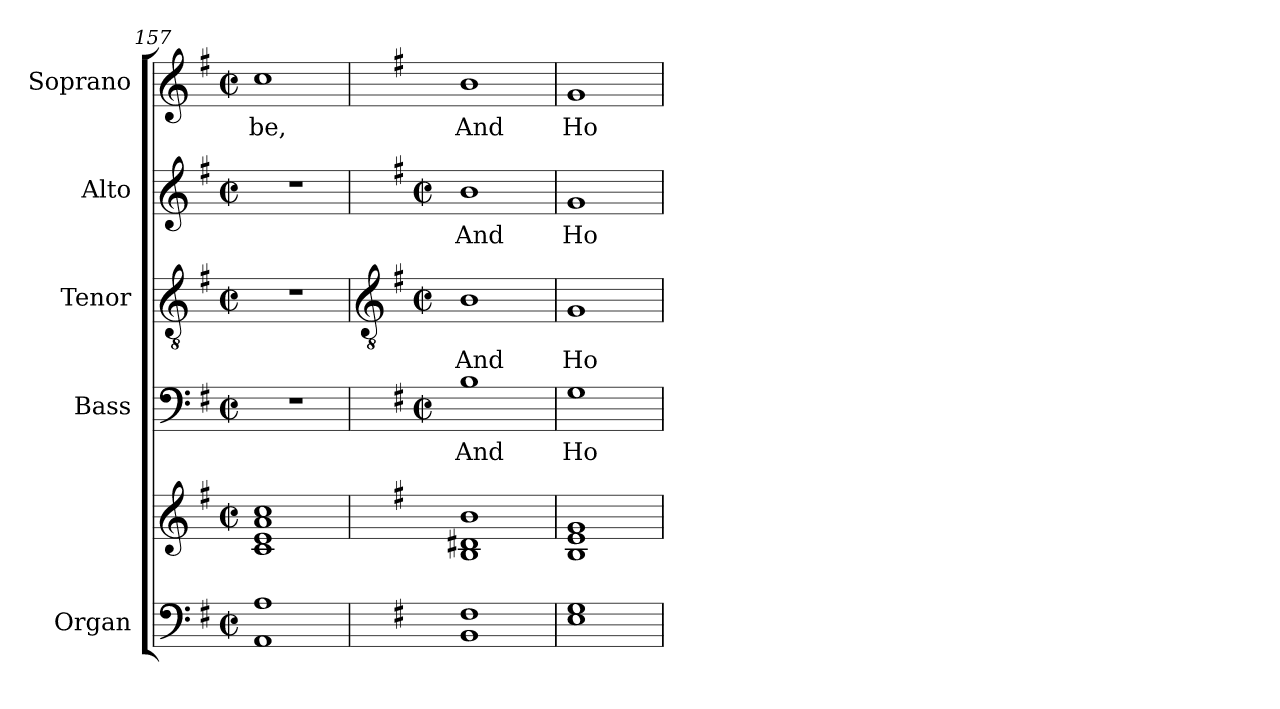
**kern	**kern	**kern	**text	**kern	**text	**kern	**text	**kern	**text
*part5	*part5	*part4	*part4	*part3	*part3	*part2	*part2	*part1	*part1
*staff6	*staff5	*staff4	*staff4	*staff3	*staff3	*staff2	*staff2	*staff1	*staff1
*I"Organ	*	*I"Bass	*	*I"Tenor	*	*I"Alto	*	*I"Soprano	*
*	*	*I'B	*	*I'T	*	*I'A	*	*I'S	*
*clefF4	*clefG2	*clefF4	*	*clefGv2	*	*clefG2	*	*clefG2	*
*k[f#]	*k[f#]	*k[f#]	*	*k[f#]	*	*k[f#]	*	*k[f#]	*
*G:	*G:	*G:	*	*G:	*	*G:	*	*G:	*
*M2/2	*M2/2	*M2/2	*	*M2/2	*	*M2/2	*	*M2/2	*
*met(c|)	*met(c|)	*met(c|)	*	*met(c|)	*	*met(c|)	*	*met(c|)	*
=157	=157	=157	=157	=157	=157	=157	=157	=157	=157
*^	*^	*	*	*	*	*	*	*	*
!	!	!	!	!	!	!	!	!	!	!	!LO:LY:b
1AA/ 1A/	1ryy	1c/ 1e/ 1a/ 1cc/	1ryy	1r	.	1r	.	1r	.	1cc	be,
!!LO:LB:g=z
=158	=158	=158	=158	=158	=158	=158	=158	=158	=158	=158	=158
*	*	*	*	*	*	*clefGv2	*	*	*	*	*
*	*	*	*	*k[f#]	*	*k[f#]	*	*k[f#]	*	*	*
*	*	*	*	*G:	*	*G:	*	*G:	*	*	*
*	*	*	*	*M2/2	*	*M2/2	*	*M2/2	*	*	*
*	*	*	*	*met(c|)	*	*met(c|)	*	*met(c|)	*	*	*
!	!	!	!	!	!LO:LY:b	!	!LO:LY:b	!	!LO:LY:b	!	!LO:LY:b
1BB/ 1F#/	1ryy	1B/ 1d#X/ 1b/	1ryy	1B	And	1B	And	1b	And	1b	And
=159	=159	=159	=159	=159	=159	=159	=159	=159	=159	=159	=159
!	!	!	!	!	!LO:LY:b	!	!LO:LY:b	!	!LO:LY:b	!	!LO:LY:b
1E/ 1G/	1ryy	1B/ 1e/ 1g/	1ryy	1G	Ho-	1G	Ho-	1g	Ho-	1g	Ho-
*v	*v	*	*	*	*	*	*	*	*	*	*
*	*v	*v	*	*	*	*	*	*	*	*
=	=	=	=	=	=	=	=	=	=
*-	*-	*-	*-	*-	*-	*-	*-	*-	*-
